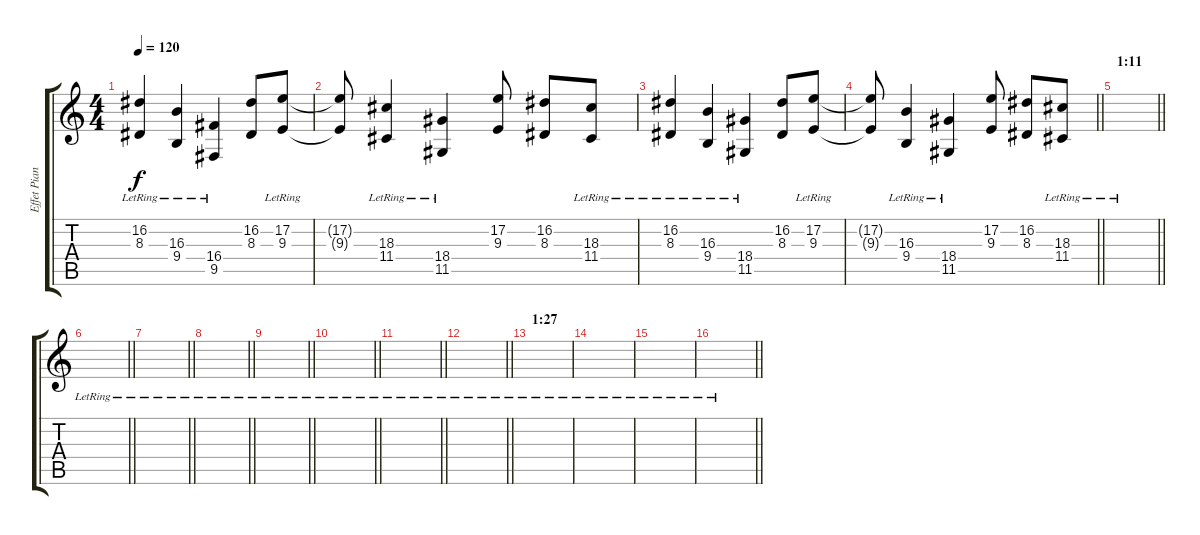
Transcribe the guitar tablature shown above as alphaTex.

\track ("Effet Piano " "Effet Pian") {instrument fx7echoes}
\staff {score tabs}
\tuning (E4 B3 G3 D3 A2 E2) {hide}
\ts (4 4)
\tempo 120
\clef g2
\ks c
(16.2{lr} 8.3{lr}).4{dy f} (16.3{lr} 9.4{lr}).4 (16.4{lr} 9.5{lr}).4 (16.2 8.3).8 (17.2{lr} 9.3{lr}).8 |
(17.2{t} 9.3{t}).8 (18.3{lr} 11.4{lr}).4 (18.4{lr} 11.5{lr}).4 (17.2 9.3).8 (16.2 8.3).8 (18.3{lr} 11.4{lr}).8 |
(16.2{lr} 8.3{lr}).4 (16.3{lr} 9.4{lr}).4 (18.4{lr} 11.5{lr}).4 (16.2 8.3).8 (17.2{lr} 9.3{lr}).8 |
\barLineRight lightlight
(17.2{t} 9.3{t}).8 (16.3{lr} 9.4{lr}).4 (18.4{lr} 11.5{lr}).4 (17.2 9.3).8 (16.2 8.3).8 (18.3{lr} 11.4{lr}).8 |
\section ("" "1:11")
\barLineRight lightlight
|
\barLineRight lightlight
|
\barLineRight lightlight
|
\barLineRight lightlight
|
\barLineRight lightlight
|
\barLineRight lightlight
|
\barLineRight lightlight
|
\barLineRight lightlight
|
\section ("" "1:27")
|
|
|
\barLineRight lightlight
